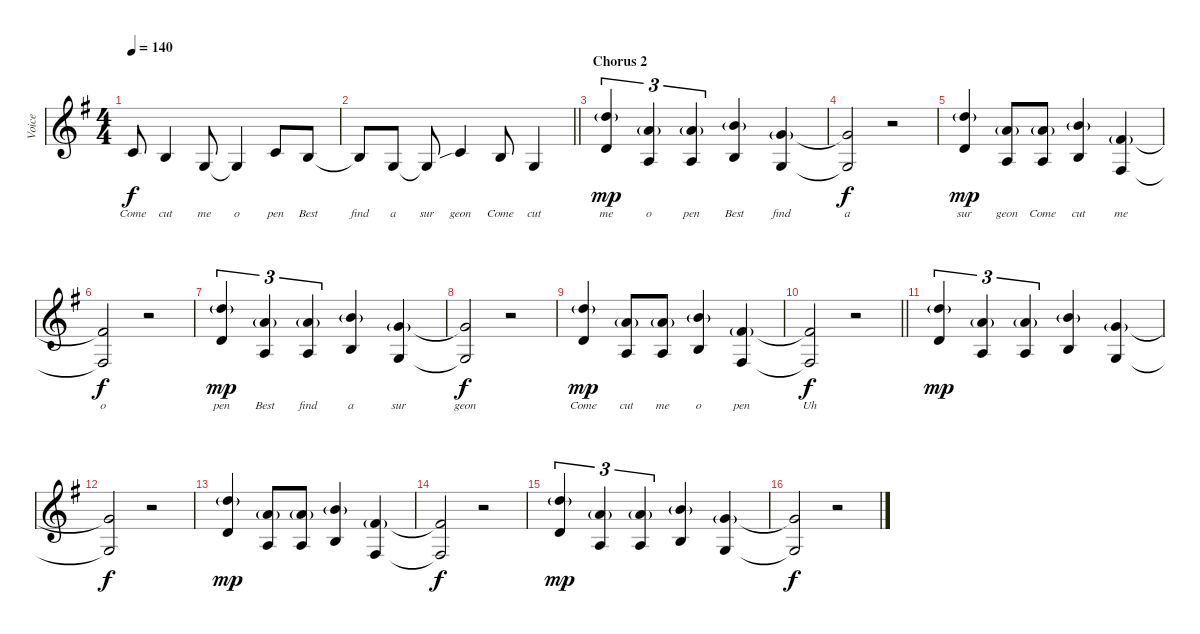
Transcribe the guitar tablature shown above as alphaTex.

\track ("Voice" "Voice") {instrument lead6voice}
\staff {score}
\tuning (E4 B3 G3 D3 A2 E2) {hide}
\ts (4 4)
\tempo 140
\clef g2
\ks g
5.3.8{lyrics (0 "Come") lyrics (1 "") lyrics (2 "") lyrics (3 "") lyrics (4 "") dy f} 4.3.4{lyrics (0 "cut") lyrics (1 "") lyrics (2 "") lyrics (3 "") lyrics (4 "")} 0.3.8{lyrics (0 "me") lyrics (1 "") lyrics (2 "") lyrics (3 "") lyrics (4 "")} 0.3{t}.4{lyrics (0 "o") lyrics (1 "") lyrics (2 "") lyrics (3 "") lyrics (4 "")} 5.3.8{lyrics (0 "pen") lyrics (1 "") lyrics (2 "") lyrics (3 "") lyrics (4 "")} 4.3.8{lyrics (0 "Best") lyrics (1 "") lyrics (2 "") lyrics (3 "") lyrics (4 "")} |
\barLineRight lightlight
4.3{t}.8{lyrics (0 "find") lyrics (1 "") lyrics (2 "") lyrics (3 "") lyrics (4 "")} 0.3.8{lyrics (0 "a") lyrics (1 "") lyrics (2 "") lyrics (3 "") lyrics (4 "")} 0.3{t}.8{lyrics (0 "sur") lyrics (1 "") lyrics (2 "") lyrics (3 "") lyrics (4 "")} 5.3{sib}.4{lyrics (0 "geon") lyrics (1 "") lyrics (2 "") lyrics (3 "") lyrics (4 "")} 4.3.8{lyrics (0 "Come") lyrics (1 "") lyrics (2 "") lyrics (3 "") lyrics (4 "")} 0.3.4{lyrics (0 "cut") lyrics (1 "") lyrics (2 "") lyrics (3 "") lyrics (4 "")} |
\section ("" "Chorus 2")
(10.1{g} 3.2).4{tu (3 2) lyrics (0 "me") lyrics (1 "") lyrics (2 "") lyrics (3 "") lyrics (4 "") dy mp} (10.2{g} 2.3).4{tu (3 2) lyrics (0 "o") lyrics (1 "") lyrics (2 "") lyrics (3 "") lyrics (4 "")} (10.2{g} 2.3).4{tu (3 2) lyrics (0 "pen") lyrics (1 "") lyrics (2 "") lyrics (3 "") lyrics (4 "")} (7.1{g} 0.2).4{lyrics (0 "Best") lyrics (1 "") lyrics (2 "") lyrics (3 "") lyrics (4 "")} (8.2{g} 0.3).4{lyrics (0 "find") lyrics (1 "") lyrics (2 "") lyrics (3 "") lyrics (4 "")} |
(8.2{t} 0.3{t}).2{lyrics (0 "a") lyrics (1 "") lyrics (2 "") lyrics (3 "") lyrics (4 "") dy f} r.2 |
(10.1{g} 3.2).4{lyrics (0 "sur") lyrics (1 "") lyrics (2 "") lyrics (3 "") lyrics (4 "") dy mp} (10.2{g} 2.3).8{lyrics (0 "geon") lyrics (1 "") lyrics (2 "") lyrics (3 "") lyrics (4 "")} (10.2{g} 2.3).8{lyrics (0 "Come") lyrics (1 "") lyrics (2 "") lyrics (3 "") lyrics (4 "")} (7.1{g} 4.3).4{lyrics (0 "cut") lyrics (1 "") lyrics (2 "") lyrics (3 "") lyrics (4 "")} (7.2{g} 4.4).4{lyrics (0 "me") lyrics (1 "") lyrics (2 "") lyrics (3 "") lyrics (4 "")} |
(7.2{t} 4.4{t}).2{lyrics (0 "o") lyrics (1 "") lyrics (2 "") lyrics (3 "") lyrics (4 "") dy f} r.2 |
(10.1{g} 3.2).4{tu (3 2) lyrics (0 "pen") lyrics (1 "") lyrics (2 "") lyrics (3 "") lyrics (4 "") dy mp} (10.2{g} 2.3).4{tu (3 2) lyrics (0 "Best") lyrics (1 "") lyrics (2 "") lyrics (3 "") lyrics (4 "")} (10.2{g} 2.3).4{tu (3 2) lyrics (0 "find") lyrics (1 "") lyrics (2 "") lyrics (3 "") lyrics (4 "")} (7.1{g} 0.2).4{lyrics (0 "a") lyrics (1 "") lyrics (2 "") lyrics (3 "") lyrics (4 "")} (8.2{g} 0.3).4{lyrics (0 "sur") lyrics (1 "") lyrics (2 "") lyrics (3 "") lyrics (4 "")} |
(8.2{t} 0.3{t}).2{lyrics (0 "geon") lyrics (1 "") lyrics (2 "") lyrics (3 "") lyrics (4 "") dy f} r.2 |
(10.1{g} 3.2).4{lyrics (0 "Come") lyrics (1 "") lyrics (2 "") lyrics (3 "") lyrics (4 "") dy mp} (10.2{g} 2.3).8{lyrics (0 "cut") lyrics (1 "") lyrics (2 "") lyrics (3 "") lyrics (4 "")} (10.2{g} 2.3).8{lyrics (0 "me") lyrics (1 "") lyrics (2 "") lyrics (3 "") lyrics (4 "")} (7.1{g} 4.3).4{lyrics (0 "o") lyrics (1 "") lyrics (2 "") lyrics (3 "") lyrics (4 "")} (7.2{g} 4.4).4{lyrics (0 "pen") lyrics (1 "") lyrics (2 "") lyrics (3 "") lyrics (4 "")} |
\barLineRight lightlight
(7.2{t} 4.4{t}).2{lyrics (0 "Uh") lyrics (1 "") lyrics (2 "") lyrics (3 "") lyrics (4 "") dy f} r.2 |
(10.1{g} 3.2).4{tu (3 2) dy mp} (10.2{g} 2.3).4{tu (3 2)} (10.2{g} 2.3).4{tu (3 2)} (7.1{g} 0.2).4 (8.2{g} 0.3).4 |
(8.2{t} 0.3{t}).2{dy f} r.2 |
(10.1{g} 3.2).4{dy mp} (10.2{g} 2.3).8 (10.2{g} 2.3).8 (7.1{g} 4.3).4 (7.2{g} 4.4).4 |
(7.2{t} 4.4{t}).2{dy f} r.2 |
(10.1{g} 3.2).4{tu (3 2) dy mp} (10.2{g} 2.3).4{tu (3 2)} (10.2{g} 2.3).4{tu (3 2)} (7.1{g} 0.2).4 (8.2{g} 0.3).4 |
(8.2{t} 0.3{t}).2{dy f} r.2
